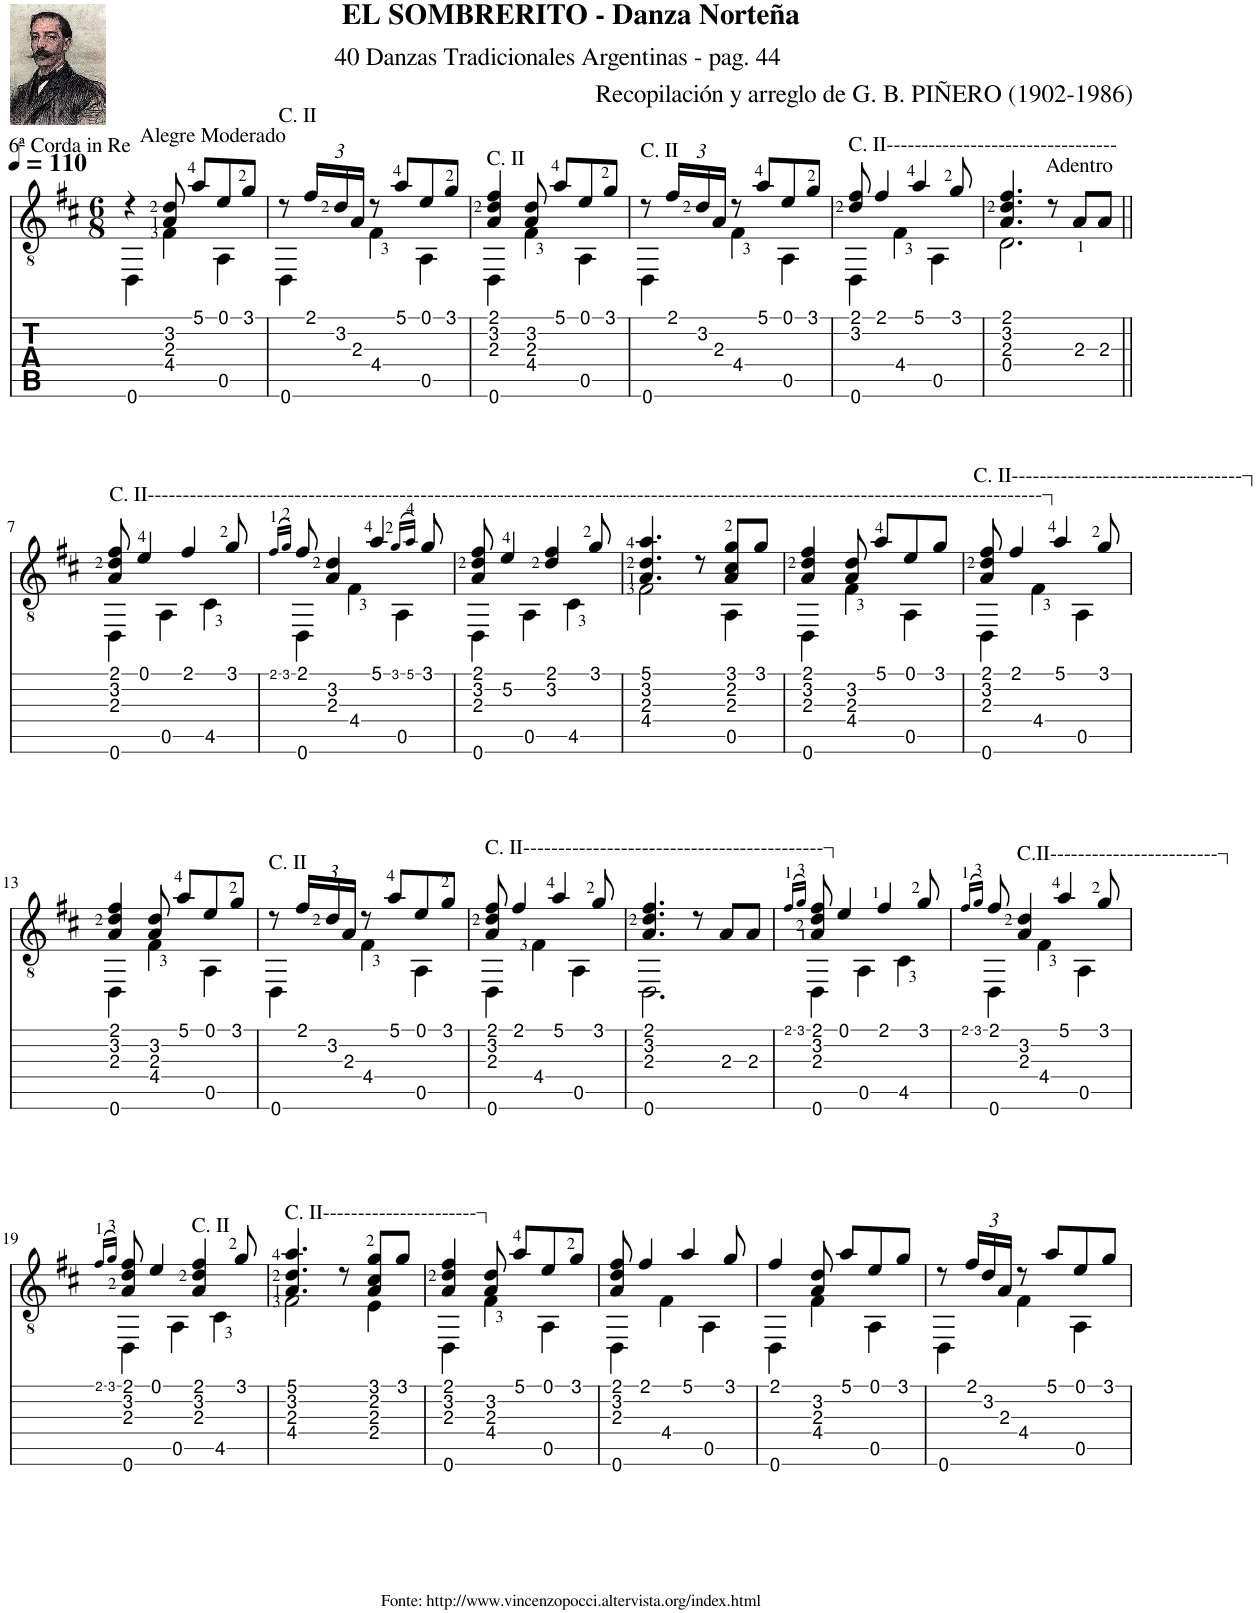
**kern	**kern
*part1	*part1
*staff2	*staff1
*I"Guitar	*
*I'Guit.	*
*stria6	*
*	*clefGv2
*k[f#c#]	*k[f#c#]
*M6/8	*M6/8
*MM110	*MM110
=1	=1
*^	*^
!	!	!LO:TX:a:t=Alegre Moderado	!
!	!	!LO:TX:a:t=6ª Corda in Re	!
4r	4DD	4r	4DD\
8A 8d	4F#	8A/ 8d/	4F#\
8aL	.	8a/L	.
8e	4AA	8e/	4AA\
8gJ	.	8g/J	.
=2	=2	=2	=2
!	!	!LO:TX:a:t=C. II	!
8r	4DD	8r	4DD\
*Xbrackettup	*	*Xbrackettup	*
24f#LL	.	24f#/LL	.
24d	.	24d/	.
24AJJ	.	24A/JJ	.
8r	4F#	8r	4F#\
8aL	.	8a/L	.
8e	4AA	8e/	4AA\
8gJ	.	8g/J	.
=3	=3	=3	=3
!	!	!LO:TX:a:t=C. II	!
4A 4d 4f#	4DD	4A/ 4d/ 4f#/	4DD\
8A 8d	4F#	8A/ 8d/	4F#\
8aL	.	8a/L	.
8e	4AA	8e/	4AA\
8gJ	.	8g/J	.
=4	=4	=4	=4
!	!	!LO:TX:a:t=C. II	!
8r	4DD	8r	4DD\
24f#LL	.	24f#/LL	.
24d	.	24d/	.
24AJJ	.	24A/JJ	.
8r	4F#	8r	4F#\
8aL	.	8a/L	.
8e	4AA	8e/	4AA\
8gJ	.	8g/J	.
=5	=5	=5	=5
!	!	!LO:TX:a:t=C. II---------------------------------	!
8d 8f#	4DD	8d/ 8f#/	4DD\
4f#	.	4f#/	.
.	4F#	.	4F#\
4a	.	4a/	.
.	4AA	.	4AA\
8g	.	8g/	.
=6	=6	=6	=6
4.A 4.d 4.f#	2.D	4.A/ 4.d/ 4.f#/	2.D\
!	!	!LO:TX:a:t=Adentro	!
8r	.	8r	.
8AL	.	8A/L	.
8AJ	.	8A/J	.
!!LO:LB:g=z	!!
=7||	=7||	=7||	=7||
!	!	!LO:TX:a:t=C. II--------------------------------------------------------------------------------------------------------------------------------┐	!
8A 8d 8f#	4DD	8A/ 8d/ 8f#/	4DD\
4e	.	4e/	.
.	4AA	.	4AA\
4f#	.	4f#/	.
.	4C#	.	4C#\
8g	.	8g/	.
=8	=8	=8	=8
qf#	.	(16qf#/LL	.
qg	.	16qg/JJ)	.
8f#	4DD	8f#/	4DD\
4A 4d	.	4A/ 4d/	.
.	4F#	.	4F#\
4a	.	4a/	.
.	4AA	.	4AA\
qg	.	(16qg/LL	.
qa	.	16qa/JJ)	.
8g	.	8g/	.
=9	=9	=9	=9
8A 8d 8f#	4DD	8A/ 8d/ 8f#/	4DD\
4e	.	4e/	.
.	4AA	.	4AA\
4d 4f#	.	4d/ 4f#/	.
.	4C#	.	4C#\
8g	.	8g/	.
=10	=10	=10	=10
4.A 4.d 4.a	2F#	4.A/ 4.d/ 4.a/	2F#\
8r	.	8r	.
8A\ 8c#\ 8g\L	4AA	8A/ 8c#/ 8g/L	4AA\
8gJ	.	8g/J	.
=11	=11	=11	=11
4A 4d 4f#	4DD	4A/ 4d/ 4f#/	4DD\
8A 8d	4F#	8A/ 8d/	4F#\
8aL	.	8a/L	.
8e	4AA	8e/	4AA\
8gJ	.	8g/J	.
=12	=12	=12	=12
!	!	!LO:TX:a:t=C. II---------------------------------┐	!
8A 8d 8f#	4DD	8A/ 8d/ 8f#/	4DD\
4f#	.	4f#/	.
.	4F#	.	4F#\
4a	.	4a/	.
.	4AA	.	4AA\
8g	.	8g/	.
!!LO:LB:g=z	!!
=13	=13	=13	=13
4A 4d 4f#	4DD	4A/ 4d/ 4f#/	4DD\
8A 8d	4F#	8A/ 8d/	4F#\
8aL	.	8a/L	.
8e	4AA	8e/	4AA\
8gJ	.	8g/J	.
=14	=14	=14	=14
!	!	!LO:TX:a:t=C. II	!
8r	4DD	8r	4DD\
24f#LL	.	24f#/LL	.
24d	.	24d/	.
24AJJ	.	24A/JJ	.
8r	4F#	8r	4F#\
8aL	.	8a/L	.
8e	4AA	8e/	4AA\
8gJ	.	8g/J	.
=15	=15	=15	=15
!	!	!LO:TX:a:t=C. II-------------------------------------------┐	!
8A 8d 8f#	4DD	8A/ 8d/ 8f#/	4DD\
4f#	.	4f#/	.
.	4F#	.	4F#\
4a	.	4a/	.
.	4AA	.	4AA\
8g	.	8g/	.
=16	=16	=16	=16
4.A 4.d 4.f#	2.DD	4.A/ 4.d/ 4.f#/	2.DD\
8r	.	8r	.
8AL	.	8A/L	.
8AJ	.	8A/J	.
=17	=17	=17	=17
qf#	.	(16qf#/LL	.
qg	.	16qg/JJ)	.
8A 8d 8f#	4DD	8A/ 8d/ 8f#/	4DD\
4e	.	4e/	.
.	4AA	.	4AA\
4f#	.	4f#/	.
.	4C#	.	4C#\
8g	.	8g/	.
=18	=18	=18	=18
qf#	.	(16qf#/LL	.
qg	.	16qg/JJ)	.
8f#	4DD	8f#/	4DD\
!	!	!LO:TX:a:t=C.II------------------------┐	!
4A 4d	.	4A/ 4d/	.
.	4F#	.	4F#\
4a	.	4a/	.
.	4AA	.	4AA\
8g	.	8g/	.
!!LO:LB:g=z	!!
=19	=19	=19	=19
qf#	.	(16qf#/LL	.
qg	.	16qg/JJ)	.
8A 8d 8f#	4DD	8A/ 8d/ 8f#/	4DD\
4e	.	4e/	.
.	4AA	.	4AA\
!	!	!LO:TX:a:t=C. II	!
4A 4d 4f#	.	4A/ 4d/ 4f#/	.
.	4C#	.	4C#\
8g	.	8g/	.
=20	=20	=20	=20
!	!	!LO:TX:a:t=C. II----------------------┐	!
4.A 4.d 4.a	2F#	4.A/ 4.d/ 4.a/	2F#\
8r	.	8r	.
8A\ 8c#\ 8g\L	4E	8A/ 8c#/ 8g/L	4E\
8gJ	.	8g/J	.
=21	=21	=21	=21
4A 4d 4f#	4DD	4A/ 4d/ 4f#/	4DD\
8A 8d	4F#	8A/ 8d/	4F#\
8aL	.	8a/L	.
8e	4AA	8e/	4AA\
8gJ	.	8g/J	.
=22	=22	=22	=22
8A 8d 8f#	4DD	8A/ 8d/ 8f#/	4DD\
4f#	.	4f#/	.
.	4F#	.	4F#\
4a	.	4a/	.
.	4AA	.	4AA\
8g	.	8g/	.
=23	=23	=23	=23
4f#	4DD	4f#/	4DD\
8A 8d	4F#	8A/ 8d/	4F#\
8aL	.	8a/L	.
8e	4AA	8e/	4AA\
8gJ	.	8g/J	.
=24	=24	=24	=24
8r	4DD	8r	4DD\
24f#LL	.	24f#/LL	.
24d	.	24d/	.
24AJJ	.	24A/JJ	.
8r	4F#	8r	4F#\
8aL	.	8a/L	.
8e	4AA	8e/	4AA\
8gJ	.	8g/J	.
*v	*v	*	*
*	*v	*v
=	=
*-	*-
